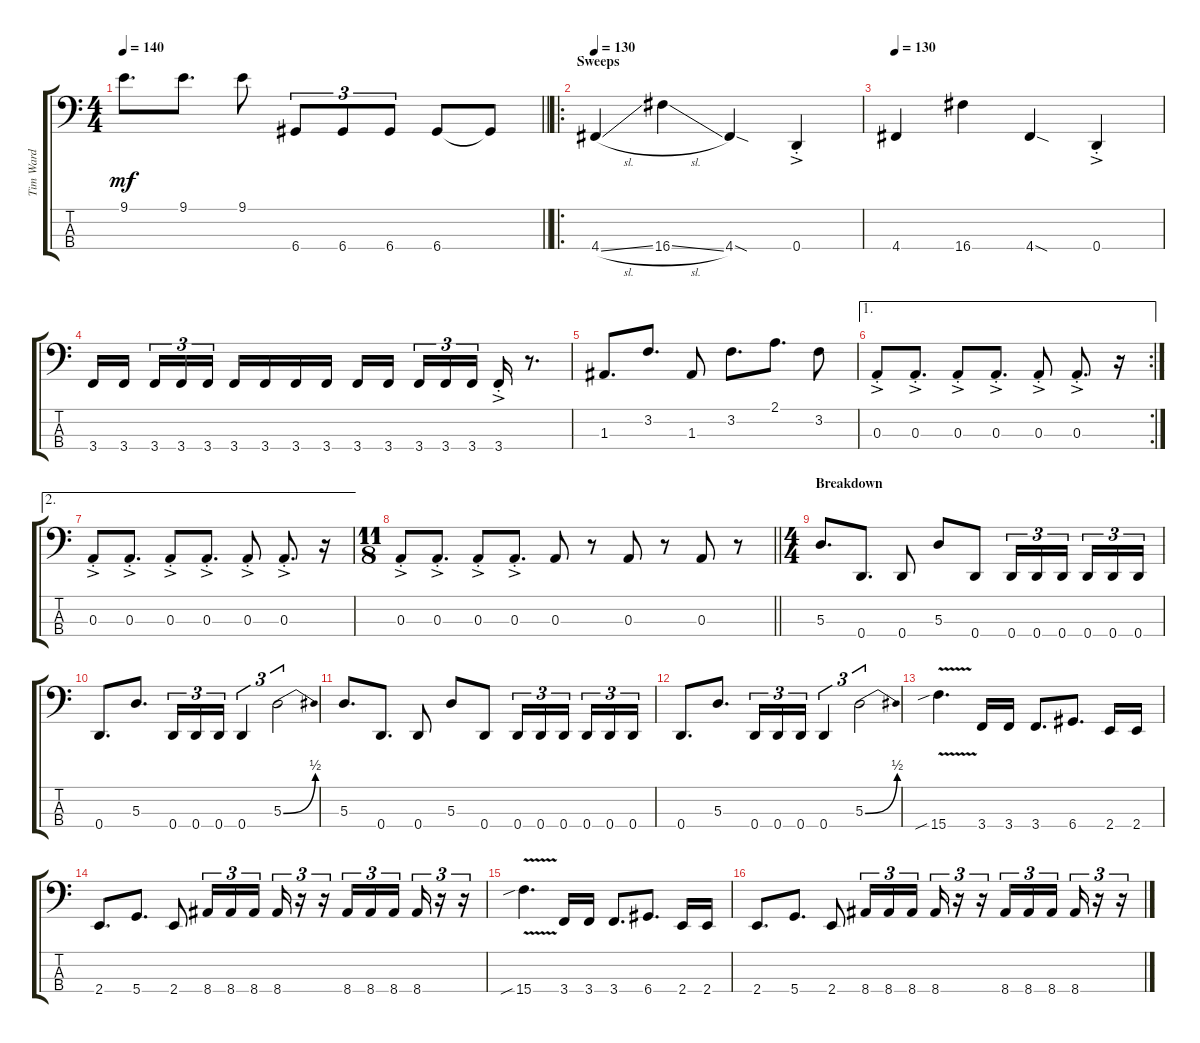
\track ("Tim Ward" "Tim Ward") {instrument electricbassfinger}
\staff {score tabs}
\tuning (G2 D2 A1 D1) {hide}
\ts (4 4)
\tempo 140
\clef f4
\barLineRight lightlight
\ks c
9.1.8{d dy mf} 9.1.8{d} 9.1.8 6.4.8{tu (3 2)} 6.4.8{tu (3 2)} 6.4.8{tu (3 2)} 6.4.8 6.4{t}.8 |
\ro
\section ("" "Sweeps")
\tempo 130
4.4{sl}.4 16.4{sl}.4 4.4{sod}.4 0.4{ac st}.4 |
\tempo 130
4.4.4 16.4.4 4.4{sod}.4 0.4{ac st}.4 |
3.4.16 3.4.16 3.4.16{tu (3 2)} 3.4.16{tu (3 2)} 3.4.16{tu (3 2)} 3.4.16 3.4.16 3.4.16 3.4.16 3.4.16 3.4.16 3.4.16{tu (3 2)} 3.4.16{tu (3 2)} 3.4.16{tu (3 2)} 3.4{ac st}.16 r.8{d} |
1.3.8{d} 3.2.8{d} 1.3.8 3.2.8{d} 2.1.8{d} 3.2.8 |
\ae 1
\rc 2
0.3{ac st}.8 0.3{ac st}.8{d} 0.3{ac st}.8 0.3{ac st}.8{d} 0.3{ac st}.8 0.3{ac st}.8{d} r.16 |
\ae 2
0.3{ac st}.8 0.3{ac st}.8{d} 0.3{ac st}.8 0.3{ac st}.8{d} 0.3{ac st}.8 0.3{ac st}.8{d} r.16 |
\ts (11 8)
\barLineRight lightlight
0.3{ac st}.8 0.3{ac st}.8{d} 0.3{ac st}.8 0.3{ac st}.8{d} 0.3.8 r.8 0.3.8 r.8 0.3.8 r.8 |
\ts (4 4)
\section ("" "Breakdown")
5.3.8{d volume 11} 0.4.8{d} 0.4.8 5.3.8 0.4.8 0.4.16{tu (3 2)} 0.4.16{tu (3 2)} 0.4.16{tu (3 2)} 0.4.16{tu (3 2)} 0.4.16{tu (3 2)} 0.4.16{tu (3 2)} |
0.4.8{d} 5.3.8{d} 0.4.16{tu (3 2)} 0.4.16{tu (3 2)} 0.4.16{tu (3 2)} 0.4.4{tu (3 2)} 5.3{be (bend 0 0 60 2)}.2{tu (3 2)} |
5.3.8{d} 0.4.8{d} 0.4.8 5.3.8 0.4.8 0.4.16{tu (3 2)} 0.4.16{tu (3 2)} 0.4.16{tu (3 2)} 0.4.16{tu (3 2)} 0.4.16{tu (3 2)} 0.4.16{tu (3 2)} |
0.4.8{d} 5.3.8{d} 0.4.16{tu (3 2)} 0.4.16{tu (3 2)} 0.4.16{tu (3 2)} 0.4.4{tu (3 2)} 5.3{be (bend 0 0 60 2)}.2{tu (3 2)} |
15.4{v sib}.4{d} 3.4.16 3.4.16 3.4.8{d} 6.4.8{d} 2.4.16 2.4.16 |
2.4.8{d} 5.4.8{d} 2.4.8 8.4.16{tu (3 2)} 8.4.16{tu (3 2)} 8.4.16{tu (3 2)} 8.4.16{tu (3 2)} r.16{tu (3 2)} r.16{tu (3 2)} 8.4.16{tu (3 2)} 8.4.16{tu (3 2)} 8.4.16{tu (3 2)} 8.4.16{tu (3 2)} r.16{tu (3 2)} r.16{tu (3 2)} |
15.4{v sib}.4{d} 3.4.16 3.4.16 3.4.8{d} 6.4.8{d} 2.4.16 2.4.16 |
2.4.8{d} 5.4.8{d} 2.4.8 8.4.16{tu (3 2)} 8.4.16{tu (3 2)} 8.4.16{tu (3 2)} 8.4.16{tu (3 2)} r.16{tu (3 2)} r.16{tu (3 2)} 8.4.16{tu (3 2)} 8.4.16{tu (3 2)} 8.4.16{tu (3 2)} 8.4.16{tu (3 2)} r.16{tu (3 2)} r.16{tu (3 2)}
